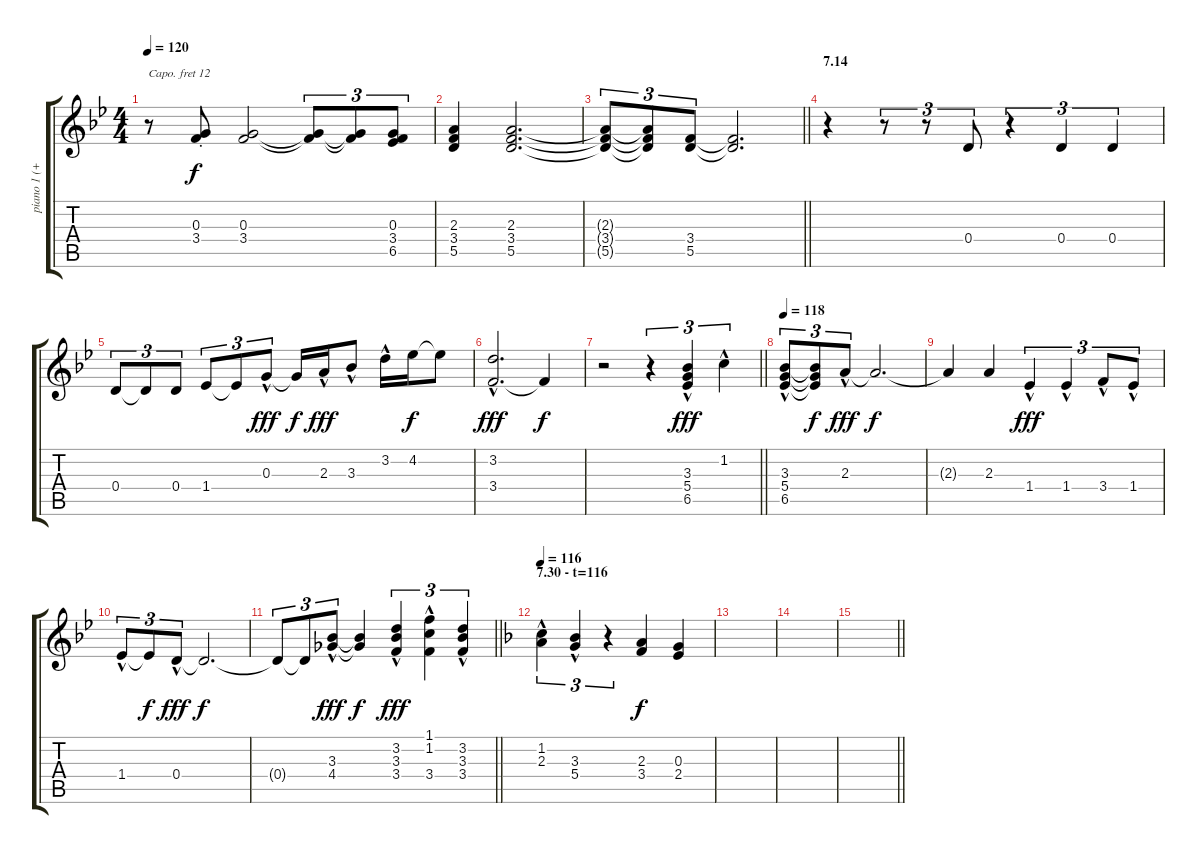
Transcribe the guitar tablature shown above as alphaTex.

\track ("piano 1 (+12)" "piano 1 (+") {instrument acousticgrandpiano}
\staff {score tabs}
\capo 12
\tuning (E4 B3 G3 D3 A2 E2) {hide}
\ts (4 4)
\tempo 120
\clef g2
\ks bb
r.8{dy f} (0.3{st} 3.4{st}).8 (0.3 3.4).2 (0.3{t} 3.4{t}).8{tu (3 2)} (0.3{t} 3.4{t}).8{tu (3 2)} (0.3 3.4 6.5).8{tu (3 2)} |
(2.3 3.4 5.5).4 (2.3 3.4 5.5).2{d} |
\barLineRight lightlight
(2.3{t} 3.4{t} 5.5{t}).8{tu (3 2)} (2.3{t} 3.4{t} 5.5{t}).8{tu (3 2)} (3.4 5.5).8{tu (3 2)} (3.4{t} 5.5{t}).2{d} |
\section ("" "7.14")
r.4 r.8{tu (3 2)} r.8{tu (3 2)} 0.4.8{tu (3 2)} r.4{tu (3 2)} 0.4.4{tu (3 2)} 0.4.4{tu (3 2)} |
0.4.8{tu (3 2)} 0.4{t}.8{tu (3 2)} 0.4.8{tu (3 2)} 1.4.8{tu (3 2)} 1.4{t}.8{tu (3 2)} 0.3{hac}.8{tu (3 2) dy fff} 0.3{t}.16{dy f} 2.3{hac}.16{dy fff} 3.3{hac}.8 3.2{hac}.16 4.2.16{dy f} 4.2{t}.8 |
(3.2{hac} 3.4{hac}).2{d dy fff} 3.4{t}.4{dy f} |
\barLineRight lightlight
r.2 r.4{tu (3 2)} (3.3{hac} 5.4 6.5).4{tu (3 2) dy fff} 1.2{hac}.4{tu (3 2)} |
\tempo 118
(3.3{hac} 5.4 6.5).8{tu (3 2)} (3.3{t} 5.4{t} 6.5{t}).8{tu (3 2) dy f} 2.3{hac}.8{tu (3 2) dy fff} 2.3{t}.2{d dy f} |
2.3{t}.4 2.3.4 1.4{hac}.4{tu (3 2) dy fff} 1.4{hac}.4{tu (3 2)} 3.4{hac}.8{tu (3 2)} 1.4{hac}.8{tu (3 2)} |
1.4{hac}.8{tu (3 2)} 1.4{t}.8{tu (3 2) dy f} 0.4{hac}.8{tu (3 2) dy fff} 0.4{t}.2{d dy f} |
\barLineRight lightlight
0.4{t}.8{tu (3 2)} 0.4{t}.8{tu (3 2)} (3.3{hac} 4.4).8{tu (3 2) dy fff} (3.3{t} 4.4{t}).4{dy f} (3.2{hac} 3.3 3.4).4{tu (3 2) dy fff} (1.1{hac} 1.2 3.4).4{tu (3 2)} (3.2{hac} 3.3 3.4).4{tu (3 2)} |
\section ("" "7.30 - t=116")
\tempo 116
\ks f
(1.2{hac} 2.3).4{tu (3 2)} (3.3{hac} 5.4).4{tu (3 2)} r.4{tu (3 2)} (2.3 3.4).4{dy f} (0.3 2.4).4 |
|
|
\barLineRight lightlight
